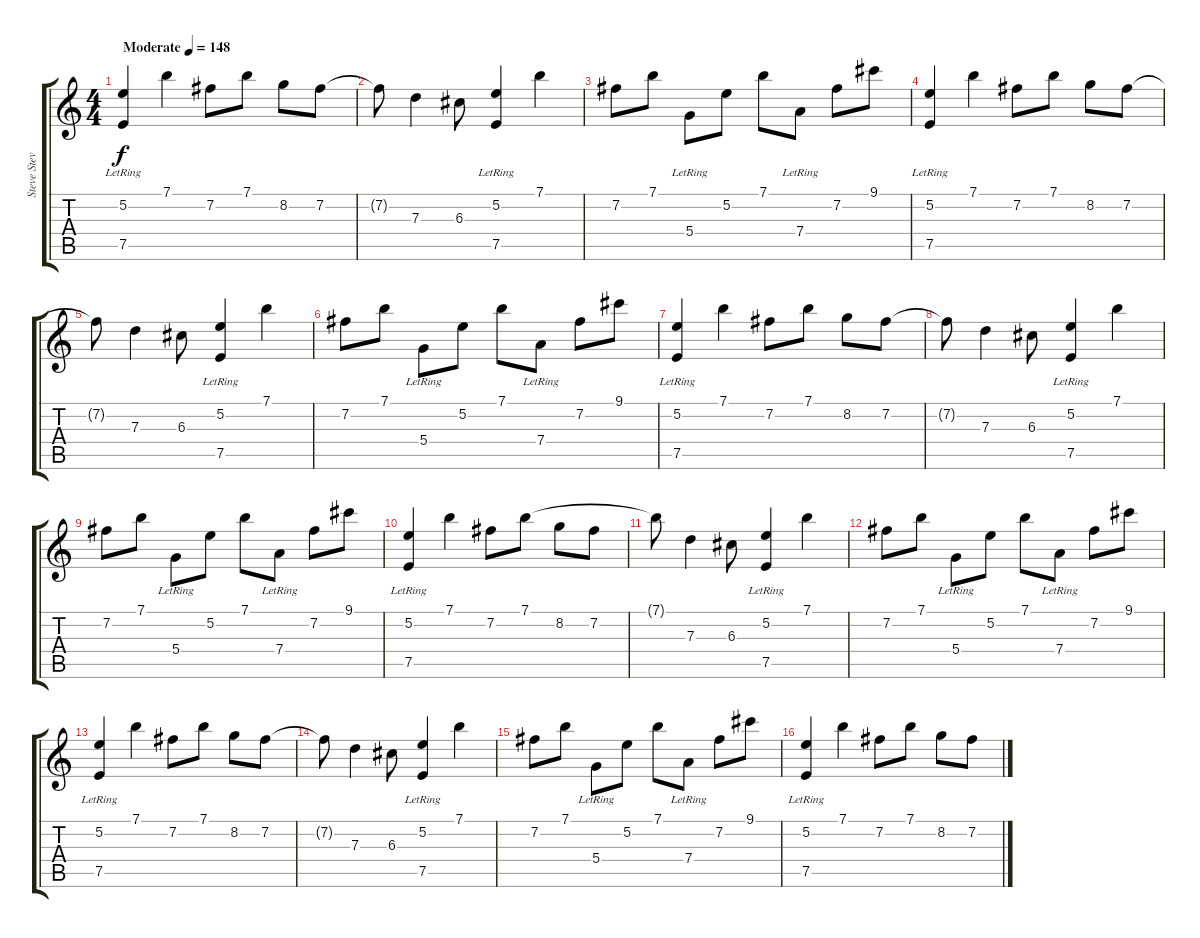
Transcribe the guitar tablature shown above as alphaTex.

\track ("Steve Stevens" "Steve Stev") {instrument acousticguitarsteel}
\staff {score tabs}
\tuning (E4 B3 G3 D3 A2 E2) {hide}
\ts (4 4)
\tempo (148 "Moderate")
\clef g2
\ks c
(5.2 7.5{lr}).4{dy f instrument acousticguitarsteel} 7.1.4 7.2.8 7.1.8 8.2.8 7.2.8 |
7.2{t}.8 7.3.4 6.3.8 (5.2 7.5{lr}).4 7.1.4 |
7.2.8 7.1.8 5.4{lr}.8 5.2.8 7.1.8 7.4{lr}.8 7.2.8 9.1.8 |
(5.2 7.5{lr}).4 7.1.4 7.2.8 7.1.8 8.2.8 7.2.8 |
7.2{t}.8 7.3.4 6.3.8 (5.2 7.5{lr}).4 7.1.4 |
7.2.8 7.1.8 5.4{lr}.8 5.2.8 7.1.8 7.4{lr}.8 7.2.8 9.1.8 |
(5.2 7.5{lr}).4 7.1.4 7.2.8 7.1.8 8.2.8 7.2.8 |
7.2{t}.8 7.3.4 6.3.8 (5.2 7.5{lr}).4 7.1.4 |
7.2.8 7.1.8 5.4{lr}.8 5.2.8 7.1.8 7.4{lr}.8 7.2.8 9.1.8 |
(5.2 7.5{lr}).4 7.1.4 7.2.8 7.1.8 8.2.8 7.2.8 |
7.1{t}.8 7.3.4 6.3.8 (5.2 7.5{lr}).4 7.1.4 |
7.2.8 7.1.8 5.4{lr}.8 5.2.8 7.1.8 7.4{lr}.8 7.2.8 9.1.8 |
(5.2 7.5{lr}).4 7.1.4 7.2.8 7.1.8 8.2.8 7.2.8 |
7.2{t}.8 7.3.4 6.3.8 (5.2 7.5{lr}).4 7.1.4 |
7.2.8 7.1.8 5.4{lr}.8 5.2.8 7.1.8 7.4{lr}.8 7.2.8 9.1.8 |
(5.2 7.5{lr}).4 7.1.4 7.2.8 7.1.8 8.2.8 7.2.8
